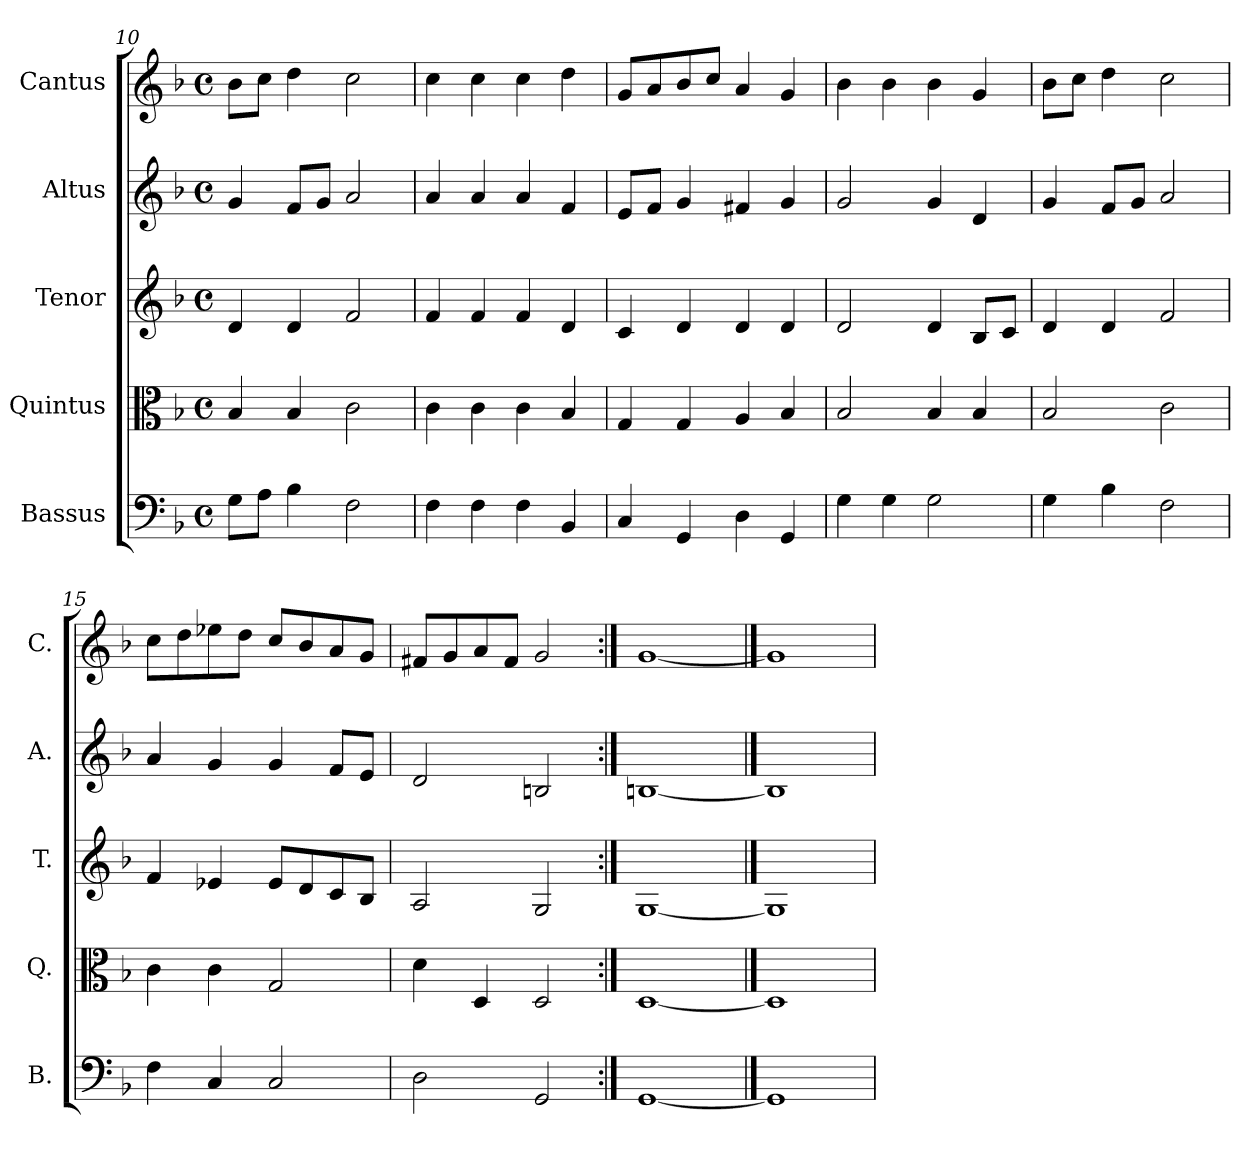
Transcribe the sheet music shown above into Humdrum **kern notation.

**kern	**kern	**kern	**kern	**kern
*part5	*part4	*part3	*part2	*part1
*staff5	*staff4	*staff3	*staff2	*staff1
*I"Bassus	*I"Quintus	*I"Tenor	*I"Altus	*I"Cantus
*I'B.	*I'Q.	*I'T.	*I'A.	*I'C.
*clefF4	*clefC3	*clefG2	*clefG2	*clefG2
*k[b-]	*k[b-]	*k[b-]	*k[b-]	*k[b-]
*F:	*F:	*F:	*F:	*F:
*M4/4	*M4/4	*M4/4	*M4/4	*M4/4
*met(c)	*met(c)	*met(c)	*met(c)	*met(c)
=10	=10	=10	=10	=10
8G\L	4B-/	4d/	4g/	8b-\L
8A\J	.	.	.	8cc\J
4B-\	4B-/	4d/	8f/L	4dd\
.	.	.	8g/J	.
2F\	2c\	2f/	2a/	2cc\
=11	=11	=11	=11	=11
4F\	4c\	4f/	4a/	4cc\
4F\	4c\	4f/	4a/	4cc\
4F\	4c\	4f/	4a/	4cc\
4BB-/	4B-/	4d/	4f/	4dd\
=12	=12	=12	=12	=12
4C/	4G/	4c/	8e/L	8g/L
.	.	.	8f/J	8a/
4GG/	4G/	4d/	4g/	8b-/
.	.	.	.	8cc/J
4D\	4A/	4d/	4f#X/	4a/
4GG/	4B-/	4d/	4g/	4g/
=13	=13	=13	=13	=13
4G\	2B-/	2d/	2g/	4b-\
4G\	.	.	.	4b-\
2G\	4B-/	4d/	4g/	4b-\
.	4B-/	8B-/L	4d/	4g/
.	.	8c/J	.	.
=14	=14	=14	=14	=14
4G\	2B-/	4d/	4g/	8b-\L
.	.	.	.	8cc\J
4B-\	.	4d/	8f/L	4dd\
.	.	.	8g/J	.
2F\	2c\	2f/	2a/	2cc\
=15	=15	=15	=15	=15
4F\	4c\	4f/	4a/	8cc\L
.	.	.	.	8dd\
4C/	4c\	4e-X/	4g/	8ee-X\
.	.	.	.	8dd\J
2C/	2G/	8e-/L	4g/	8cc/L
.	.	8d/	.	8b-/
.	.	8c/	8f/L	8a/
.	.	8B-/J	8e/J	8g/J
=16	=16	=16	=16	=16
2D\	4d\	2A/	2d/	8f#X/L
.	.	.	.	8g/
.	4D/	.	.	8a/
.	.	.	.	8f#/J
2GG/	2D/	2G/	2Bn/	2g/
=17:|!	=17:|!	=17:|!	=17:|!	=17:|!
[1GG	[1D	[1G	[1Bn	[1g
==18	==18	==18	==18	==18
1GG]	1D]	1G]	1B]	1g]
=	=	=	=	=
*-	*-	*-	*-	*-
